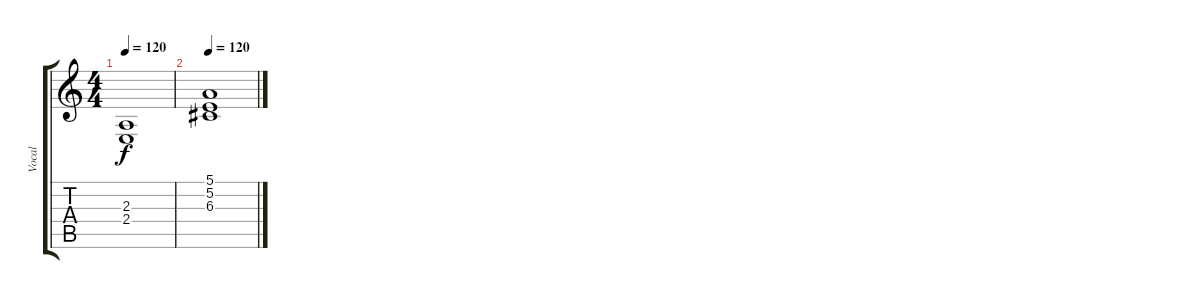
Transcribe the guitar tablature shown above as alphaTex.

\track ("Vocal" "Vocal") {instrument altosax}
\staff {score tabs}
\tuning (E4 B3 G3 D3 A2 E2) {hide}
\ts (4 4)
\tempo 120
\clef g2
\ks c
(2.3 2.4).1{dy f} |
\tempo 120
(5.1 5.2 6.3).1{volume 13 balance 0 instrument altosax}
